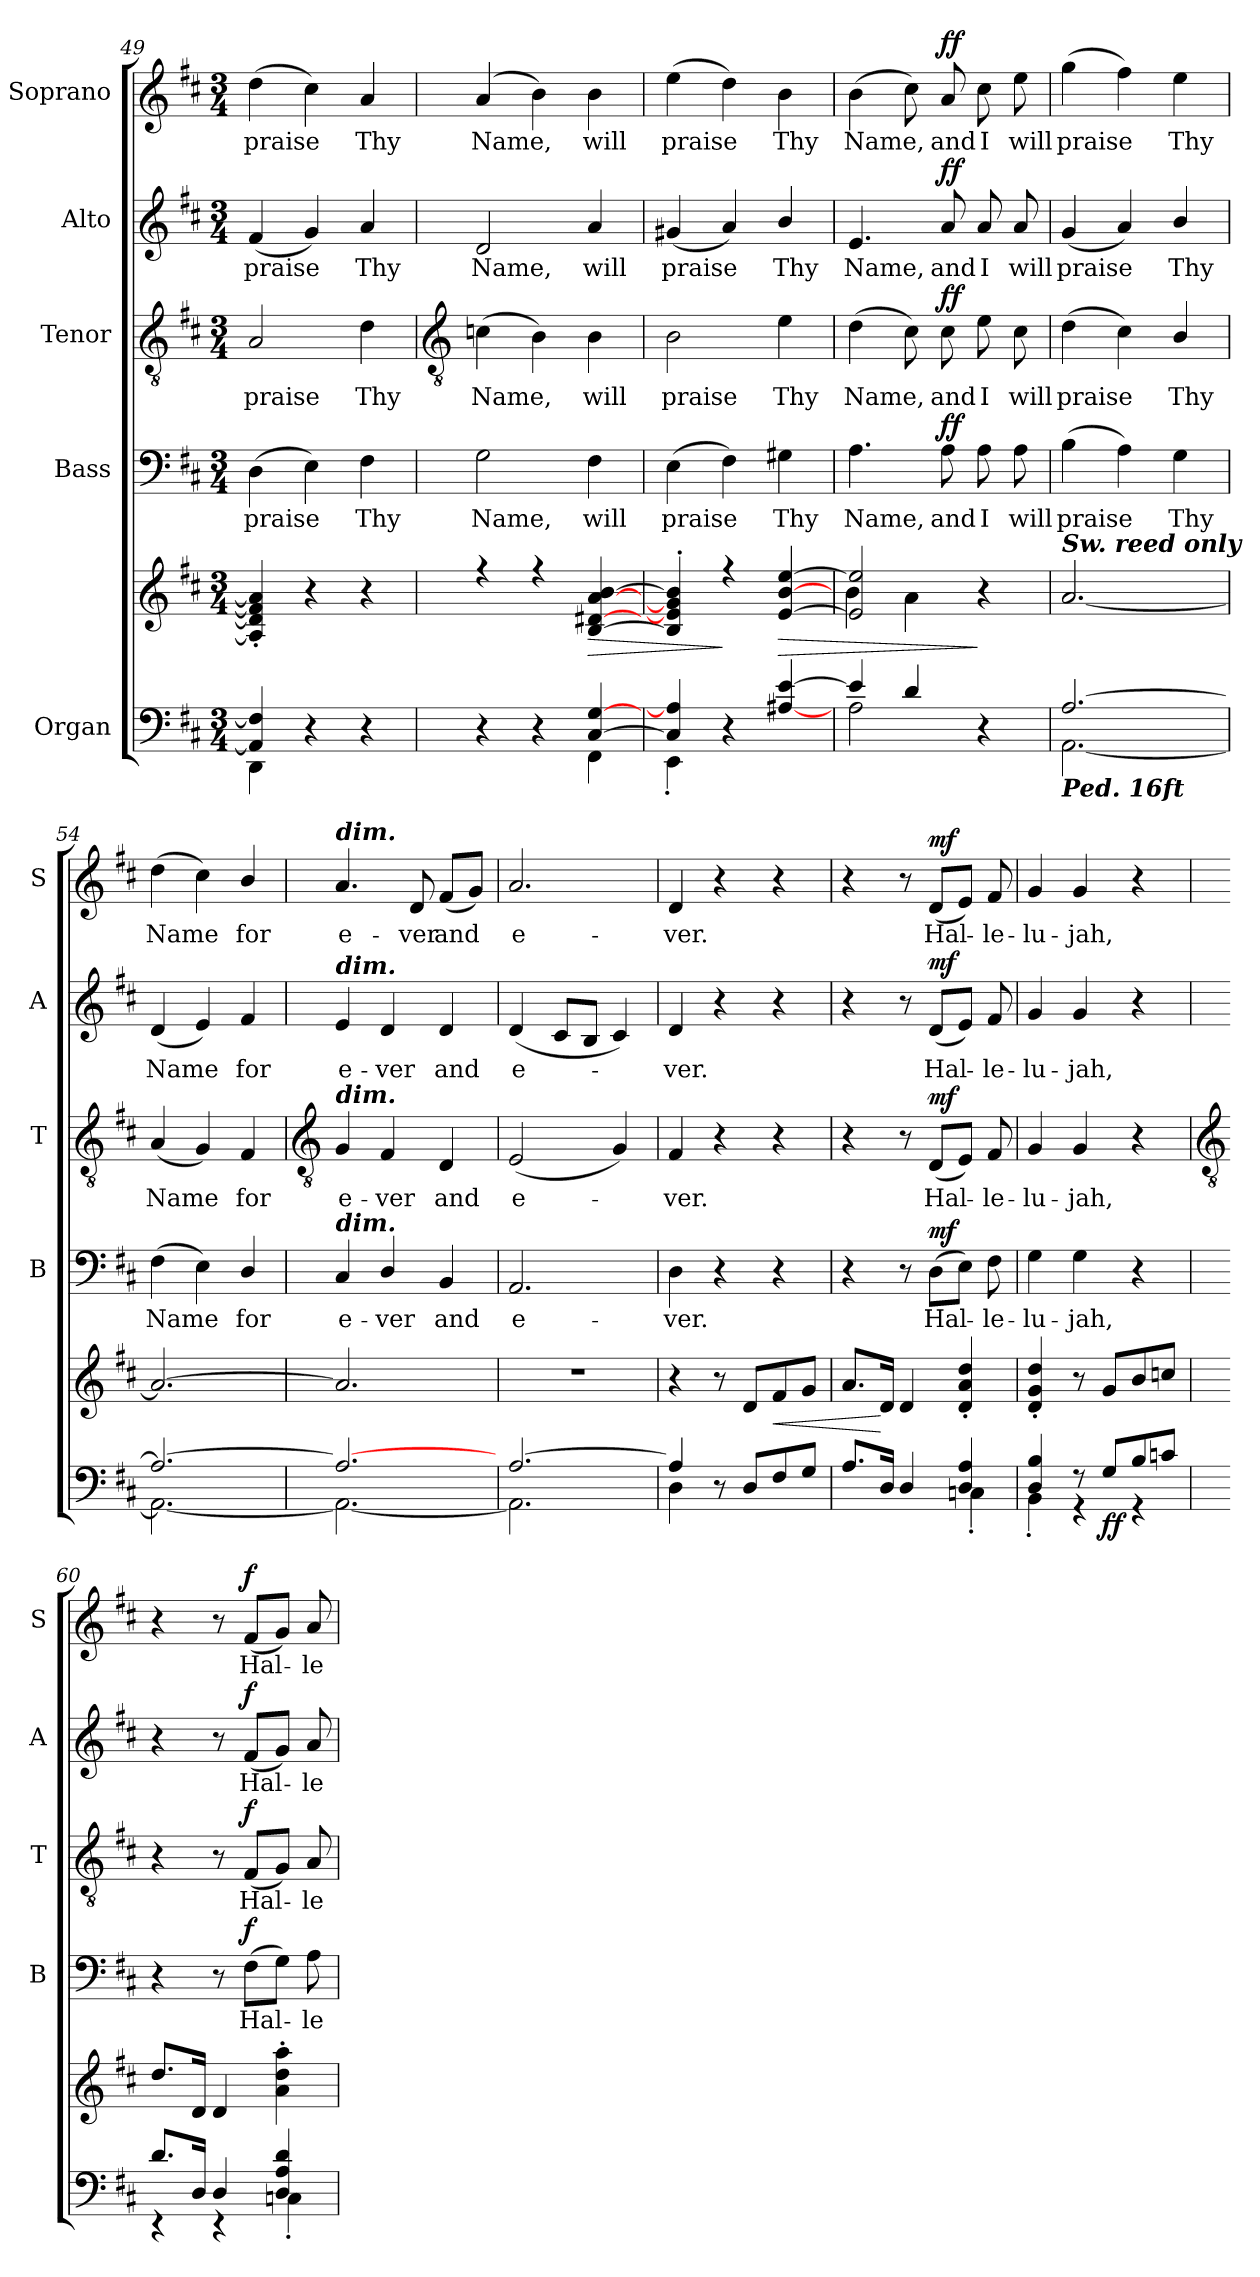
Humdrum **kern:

**kern	**kern	**dynam	**kern	**text	**dynam	**kern	**text	**dynam	**kern	**text	**dynam	**kern	**text	**dynam
*part5	*part5	*part5	*part4	*part4	*part4	*part3	*part3	*part3	*part2	*part2	*part2	*part1	*part1	*part1
*staff6	*staff5	*staff5/6	*staff4	*staff4	*staff4	*staff3	*staff3	*staff3	*staff2	*staff2	*staff2	*staff1	*staff1	*staff1
*I"Organ	*	*	*I"Bass	*	*	*I"Tenor	*	*	*I"Alto	*	*	*I"Soprano	*	*
*	*	*	*I'B	*	*	*I'T	*	*	*I'A	*	*	*I'S	*	*
*clefF4	*clefG2	*	*clefF4	*	*	*clefGv2	*	*	*clefG2	*	*	*clefG2	*	*
*k[f#c#]	*k[f#c#]	*	*k[f#c#]	*	*	*k[f#c#]	*	*	*k[f#c#]	*	*	*k[f#c#]	*	*
*D:	*D:	*	*D:	*	*	*D:	*	*	*D:	*	*	*D:	*	*
*M3/4	*M3/4	*	*M3/4	*	*	*M3/4	*	*	*M3/4	*	*	*M3/4	*	*
=49	=49	=49	=49	=49	=49	=49	=49	=49	=49	=49	=49	=49	=49	=49
*^	*	*	*	*	*	*	*	*	*	*	*	*	*	*
!	!	!	!	!	!LO:LY:b	!	!	!LO:LY:b	!	!	!LO:LY:b	!	!	!LO:LY:b	!
4AA/] 4F#/]	4DD\	4A]' 4d]' 4f#]' 4a]'	.	(>4D	praise	.	2A	praise	.	(<4f#	praise	.	(>4dd	praise	.
2ryy	4r	4r	.	4E)	.	.	.	.	.	4g)	.	.	4cc#)	.	.
!	!	!	!	!	!LO:LY:b	!	!	!LO:LY:b	!	!	!LO:LY:b	!	!	!LO:LY:b	!
.	4r	4r	.	4F#	Thy	.	4d	Thy	.	4a	Thy	.	4a	Thy	.
!!LO:LB:g=z
=50	=50	=50	=50	=50	=50	=50	=50	=50	=50	=50	=50	=50	=50	=50	=50
*	*	*	*	*	*	*	*clefGv2	*	*	*	*	*	*	*	*
*	*	*^	*	*	*	*	*	*	*	*	*	*	*	*	*
!	!	!	!	!	!	!LO:LY:b	!	!	!LO:LY:b	!	!	!LO:LY:b	!	!	!LO:LY:b	!
4r	2ryy	4r	2.ryy	.	2G	Name,	.	(>4cn	Name,	.	2d	Name,	.	(<4a	Name,	.
4r	.	4r	.	.	.	.	.	4B)	.	.	.	.	.	4b)	.	.
!	!	!	!	!LO:HP:b	!	!LO:LY:b	!	!	!LO:LY:b	!	!	!LO:LY:b	!	!	!LO:LY:b	!
[4C#/ [4G/	4FF#\	[4B/ [4d#X/ [4a/ [4b/	.	>	4F#	will	.	4B	will	.	4a	will	.	4b	will	.
=51	=51	=51	=51	=51	=51	=51	=51	=51	=51	=51	=51	=51	=51	=51	=51	=51
!	!	!	!	!	!	!LO:LY:b	!	!	!LO:LY:b	!	!	!LO:LY:b	!	!	!LO:LY:b	!
4C#/] 4A#/]	4EE'\	4B/]' 4e/]' 4g#/]' 4b/]'	2.ryy	.	(>4E	praise	.	2B	praise	.	(<4g#X	praise	.	(>4ee	praise	.
4r	2ryy	4r	.	]	4F#)	.	.	.	.	.	4a)	.	.	4dd)	.	.
!	!	!	!	!LO:HP:b	!	!LO:LY:b	!	!	!LO:LY:b	!	!	!LO:LY:b	!	!	!LO:LY:b	!
[4A#/ [4e/	.	[4e/ [4b/ [4ee/	.	>	4G#X	Thy	.	4e	Thy	.	4b/	Thy	.	4b	Thy	.
=52	=52	=52	=52	=52	=52	=52	=52	=52	=52	=52	=52	=52	=52	=52	=52	=52
!	!	!	!	!	!	!LO:LY:b	!	!	!LO:LY:b	!	!	!LO:LY:b	!	!	!LO:LY:b	!
4e/]	2A\	2e/] 2ee/]	4b\	.	4.A	Name,	.	(>4d	Name,	.	4.e	Name,	.	(>4b	Name,	.
4d/	.	.	4a\	.	.	.	.	8c#)	.	.	.	.	.	8cc#)	.	.
!	!	!	!	!	!	!LO:LY:b	!LO:DY:b	!	!LO:LY:b	!LO:DY:b	!	!LO:LY:b	!LO:DY:b	!	!LO:LY:b	!LO:DY:b
.	.	.	.	.	8A	and	ff	8c#	and	ff	8a	and	ff	8a	and	ff
!	!	!	!	!	!	!LO:LY:b	!	!	!LO:LY:b	!	!	!LO:LY:b	!	!	!LO:LY:b	!
4r	4ryy	4r	4ryy	]	8A	I	.	8e	I	.	8a	I	.	8cc#	I	.
!	!	!	!	!	!	!LO:LY:b	!	!	!LO:LY:b	!	!	!LO:LY:b	!	!	!LO:LY:b	!
.	.	.	.	.	8A	will	.	8c#	will	.	8a	will	.	8ee	will	.
=53	=53	=53	=53	=53	=53	=53	=53	=53	=53	=53	=53	=53	=53	=53	=53	=53
!	!	!LO:TX:a:Bi:t=Sw. reed only	!	!	!	!	!	!	!	!	!	!	!	!	!	!
!LO:TX:b:Bi:t=Ped. 16ft	!	!	!	!	!	!	!	!	!	!	!	!	!	!	!	!
!	!	!	!	!LO:HP:b	!	!LO:LY:b	!	!	!LO:LY:b	!	!	!LO:LY:b	!	!	!LO:LY:b	!
!	!	!	!	!LO:DY:n=1:b=2	!	!	!	!	!	!	!	!	!	!	!	!
!	!	!	!	!LO:DY:n=2:b	!	!	!	!	!	!	!	!	!	!	!	!
[2.A/	[2.AA\	[2.a/	2.ryy	> f f	(>4B	praise	.	(>4d	praise	.	(<4g	praise	.	(>4gg	praise	.
.	.	.	.	.	4A)	.	.	4c#)	.	.	4a)	.	.	4ff#)	.	.
!	!	!	!	!	!	!LO:LY:b	!	!	!LO:LY:b	!	!	!LO:LY:b	!	!	!LO:LY:b	!
.	.	.	.	.	4G	Thy	.	4B/	Thy	.	4b/	Thy	.	4ee	Thy	.
*v	*v	*	*	*	*	*	*	*	*	*	*	*	*	*	*	*
*	*v	*v	*	*	*	*	*	*	*	*	*	*	*	*	*
.	.	]	.	.	.	.	.	.	.	.	.	.	.	.
=54	=54	=54	=54	=54	=54	=54	=54	=54	=54	=54	=54	=54	=54	=54
*^	*^	*	*	*	*	*	*	*	*	*	*	*	*	*
!	!	!	!	!	!	!LO:LY:b	!	!	!LO:LY:b	!	!	!LO:LY:b	!	!	!LO:LY:b	!
2.A/_	2.AA\_	2.a/_	2.ryy	.	(>4F#	Name	.	(<4A	Name	.	(<4d	Name	.	(>4dd	Name	.
.	.	.	.	.	4E)	.	.	4G)	.	.	4e)	.	.	4cc#)	.	.
!	!	!	!	!	!	!LO:LY:b	!	!	!LO:LY:b	!	!	!LO:LY:b	!	!	!LO:LY:b	!
.	.	.	.	.	4D/	for	.	4F#	for	.	4f#	for	.	4b/	for	.
*	*	*v	*v	*	*	*	*	*	*	*	*	*	*	*	*	*
!!LO:LB:g=z
=55	=55	=55	=55	=55	=55	=55	=55	=55	=55	=55	=55	=55	=55	=55	=55
*	*	*	*	*	*	*	*clefGv2	*	*	*	*	*	*	*	*
!	!	!	!	!	!	!	!	!	!	!	!	!	!LO:TX:a:Bi:t=dim.	!	!
!	!	!	!	!	!	!	!	!	!	!LO:TX:a:Bi:t=dim.	!	!	!	!	!
!	!	!	!	!	!	!	!LO:TX:a:Bi:t=dim.	!	!	!	!	!	!	!	!
!	!	!	!	!LO:TX:a:Bi:t=dim.	!	!	!	!	!	!	!	!	!	!	!
!	!	!	!	!	!LO:LY:b	!	!	!LO:LY:b	!	!	!LO:LY:b	!	!	!LO:LY:b	!
2.A/_	2.AA\_	2.a]	.	4C#	e-	.	4G	e-	.	4e	e-	.	4.a	e-	.
!	!	!	!	!	!LO:LY:b	!	!	!LO:LY:b	!	!	!LO:LY:b	!	!	!	!
.	.	.	.	4D/	-ver	.	4F#	-ver	.	4d	-ver	.	.	.	.
!	!	!	!	!	!	!	!	!	!	!	!	!	!	!LO:LY:b	!
.	.	.	.	.	.	.	.	.	.	.	.	.	8d	-ver	.
!	!	!	!	!	!LO:LY:b	!	!	!LO:LY:b	!	!	!LO:LY:b	!	!	!LO:LY:b	!
.	.	.	.	4BB	and	.	4D	and	.	4d	and	.	(<8f#L	and	.
.	.	.	.	.	.	.	.	.	.	.	.	.	8gJ)	.	.
=56	=56	=56	=56	=56	=56	=56	=56	=56	=56	=56	=56	=56	=56	=56	=56
!	!	!LO:N:vis=1	!	!	!LO:LY:b	!	!	!LO:LY:b	!	!	!LO:LY:b	!	!	!LO:LY:b	!
[2.A/	2.AA\]	2.r	.	2.AA	e-	.	(<2E	e-	.	(<4d	e-	.	2.a	e-	.
.	.	.	.	.	.	.	.	.	.	8c#L	.	.	.	.	.
.	.	.	.	.	.	.	.	.	.	8BJ	.	.	.	.	.
.	.	.	.	.	.	.	4G)	.	.	4c#)	.	.	.	.	.
=57	=57	=57	=57	=57	=57	=57	=57	=57	=57	=57	=57	=57	=57	=57	=57
!	!	!	!	!	!LO:LY:b	!	!	!LO:LY:b	!	!	!LO:LY:b	!	!	!LO:LY:b	!
4A/]	4D\	4r	.	4D	-ver.	.	4F#	ver.	.	4d	ver.	.	4d	-ver.	.
8r	2ryy	8r	.	4r	.	.	4r	.	.	4r	.	.	4r	.	.
!	!	!	!LO:DY:b=2	!	!	!	!	!	!	!	!	!	!	!	!
!	!	!	!LO:DY:n=1:b	!	!	!	!	!	!	!	!	!	!	!	!
8D/L	.	8dL	mf mf	.	.	.	.	.	.	.	.	.	.	.	.
!	!	!	!LO:HP:b	!	!	!	!	!	!	!	!	!	!	!	!
8F#/	.	8f#	<	4r	.	.	4r	.	.	4r	.	.	4r	.	.
8G/J	.	8gJ	.	.	.	.	.	.	.	.	.	.	.	.	.
=58	=58	=58	=58	=58	=58	=58	=58	=58	=58	=58	=58	=58	=58	=58	=58
8.A/L	2ryy	8.aL	.	4r	.	.	4r	.	.	4r	.	.	4r	.	.
16D/J	.	16dJ	[	.	.	.	.	.	.	.	.	.	.	.	.
4D/	.	4d	.	8r	.	.	8r	.	.	8r	.	.	8r	.	.
!	!	!	!	!	!LO:LY:b	!LO:DY:b	!	!LO:LY:b	!LO:DY:b	!	!LO:LY:b	!LO:DY:b	!	!LO:LY:b	!LO:DY:b
.	.	.	.	(>8DL	Hal-	mf	(<8DL	Hal-	mf	(<8dL	Hal-	mf	(<8dL	Hal-	mf
4D/ 4A/	4Cn'\	4d' 4a' 4dd'	.	8EJ)	.	.	8EJ)	.	.	8eJ)	.	.	8eJ)	.	.
!	!	!	!	!	!LO:LY:b	!	!	!LO:LY:b	!	!	!LO:LY:b	!	!	!LO:LY:b	!
.	.	.	.	8F#	le-	.	8F#	le-	.	8f#	le-	.	8f#	le-	.
=59	=59	=59	=59	=59	=59	=59	=59	=59	=59	=59	=59	=59	=59	=59	=59
!	!	!	!	!	!LO:LY:b	!	!	!LO:LY:b	!	!	!LO:LY:b	!	!	!LO:LY:b	!
4D/ 4B/	4BB'\	4d' 4g' 4dd'	.	4G	-lu-	.	4G	-lu-	.	4g	-lu-	.	4g	-lu-	.
!	!	!	!	!	!LO:LY:b	!	!	!LO:LY:b	!	!	!LO:LY:b	!	!	!LO:LY:b	!
8r	4r	8r	.	4G	-jah,	.	4G	-jah,	.	4g	-jah,	.	4g	-jah,	.
!	!	!	!LO:DY:b=2	!	!	!	!	!	!	!	!	!	!	!	!
!	!	!	!LO:DY:n=1:b	!	!	!	!	!	!	!	!	!	!	!	!
8G/L	.	8gL	f f	.	.	.	.	.	.	.	.	.	.	.	.
8B/	4r	8b	.	4r	.	.	4r	.	.	4r	.	.	4r	.	.
8cn/J	.	8ccnJ	.	.	.	.	.	.	.	.	.	.	.	.	.
!!LO:LB:g=z
=60	=60	=60	=60	=60	=60	=60	=60	=60	=60	=60	=60	=60	=60	=60	=60
*	*	*	*	*	*	*	*clefGv2	*	*	*	*	*	*	*	*
8.d/L	4r	8.ddL	.	4r	.	.	4r	.	.	4r	.	.	4r	.	.
16D/J	.	16dJ	.	.	.	.	.	.	.	.	.	.	.	.	.
4D/	4r	4d	.	8r	.	.	8r	.	.	8r	.	.	8r	.	.
!	!	!	!	!	!LO:LY:b	!LO:DY:b	!	!LO:LY:b	!LO:DY:b	!	!LO:LY:b	!LO:DY:b	!	!LO:LY:b	!LO:DY:b
.	.	.	.	(>8F#L	Hal-	f	(<8F#L	Hal-	f	(<8f#L	Hal-	f	(<8f#L	Hal-	f
4D/ 4A/ 4d/	4Cn'\	4a\' 4dd\' 4aa\'	.	8GJ)	.	.	8GJ)	.	.	8gJ)	.	.	8gJ)	.	.
!	!	!	!	!	!LO:LY:b	!	!	!LO:LY:b	!	!	!LO:LY:b	!	!	!LO:LY:b	!
.	.	.	.	8A	le-	.	8A	le-	.	8a	le-	.	8a	le-	.
*v	*v	*	*	*	*	*	*	*	*	*	*	*	*	*	*
=	=	=	=	=	=	=	=	=	=	=	=	=	=	=
*-	*-	*-	*-	*-	*-	*-	*-	*-	*-	*-	*-	*-	*-	*-
